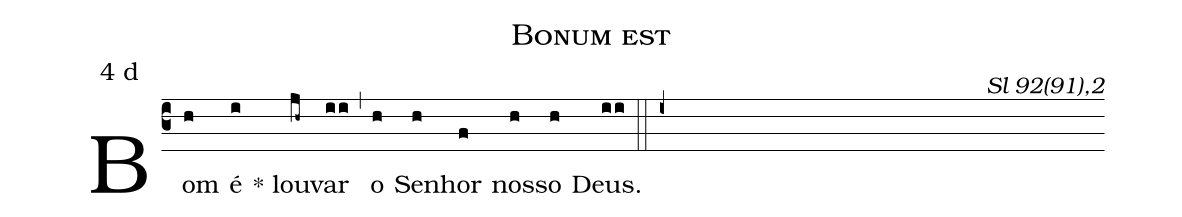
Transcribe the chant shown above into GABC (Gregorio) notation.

name: Bonum est;
mode: 4;
mode-differentia: d;
commentary: Sl 92(91),2;
%%
(c3)

Bom(h) é(i) * lou(jh~)var(ii) (,) o(h) Se(h)nhor(f) nos(h)so(h) Deus.(ii)

(::)

(i+)
